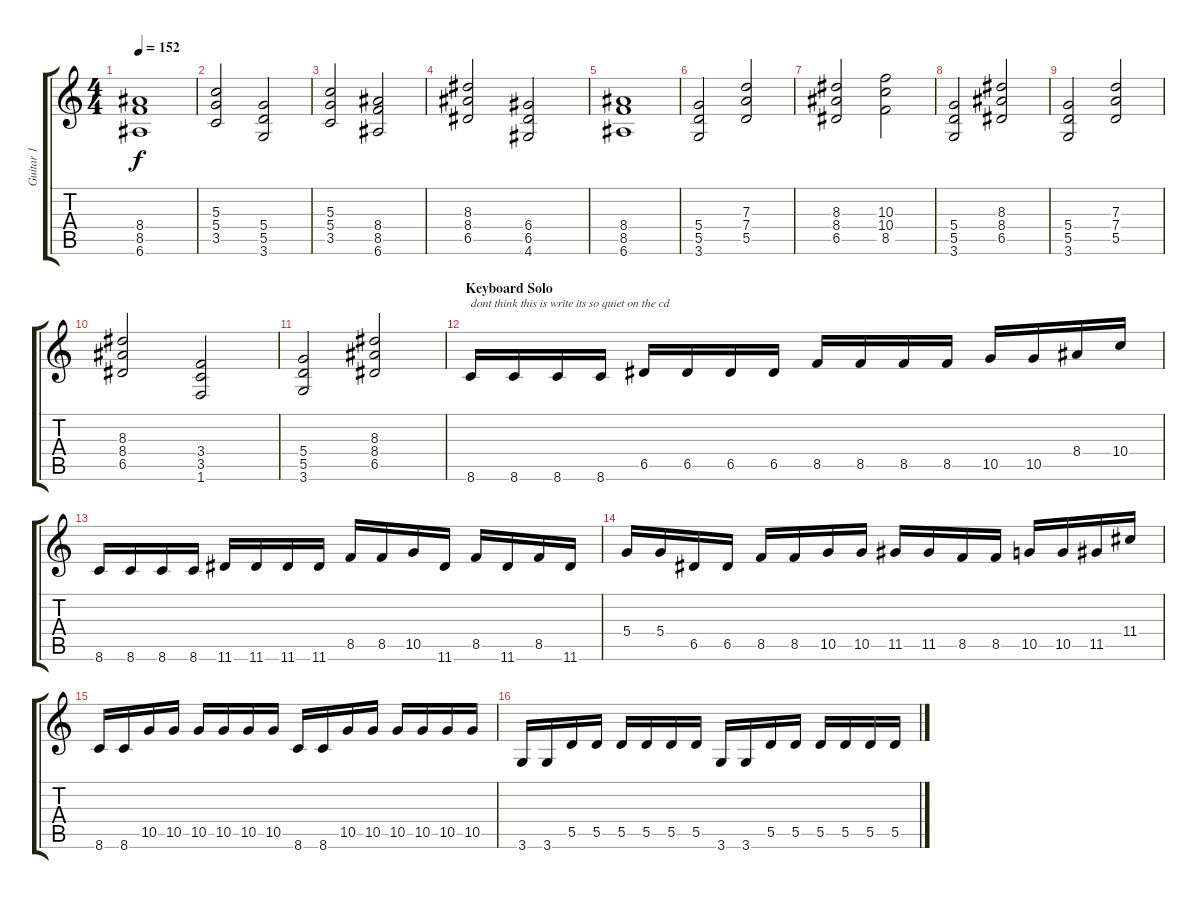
\track ("Guitar 1" "Guitar 1") {instrument distortionguitar}
\staff {score tabs}
\tuning (E4 B3 G3 D3 A2 E2) {hide}
\ts (4 4)
\tempo 152
\clef g2
\ks c
(8.4 8.5 6.6).1{dy f} |
(5.3 5.4 3.5).2{volume 13} (5.4 5.5 3.6).2 |
(5.3 5.4 3.5).2 (8.4 8.5 6.6).2 |
(8.3 8.4 6.5).2 (6.4 6.5 4.6).2 |
(8.4 8.5 6.6).1 |
(5.4 5.5 3.6).2 (7.3 7.4 5.5).2 |
(8.3 8.4 6.5).2 (10.3 10.4 8.5).2 |
(5.4 5.5 3.6).2 (8.3 8.4 6.5).2 |
(5.4 5.5 3.6).2 (7.3 7.4 5.5).2 |
(8.3 8.4 6.5).2 (3.4 3.5 1.6).2 |
(5.4 5.5 3.6).2 (8.3 8.4 6.5).2 |
\section ("" "Keyboard Solo")
8.6.16{txt "dont think this is write its so quiet on the cd" volume 9} 8.6.16 8.6.16 8.6.16 6.5.16 6.5.16 6.5.16 6.5.16 8.5.16 8.5.16 8.5.16 8.5.16 10.5.16 10.5.16 8.4.16 10.4.16 |
8.6.16 8.6.16 8.6.16 8.6.16 11.6.16 11.6.16 11.6.16 11.6.16 8.5.16 8.5.16 10.5.16 11.6.16 8.5.16 11.6.16 8.5.16 11.6.16 |
5.4.16 5.4.16 6.5.16 6.5.16 8.5.16 8.5.16 10.5.16 10.5.16 11.5.16 11.5.16 8.5.16 8.5.16 10.5.16 10.5.16 11.5.16 11.4.16 |
8.6.16 8.6.16 10.5.16 10.5.16 10.5.16 10.5.16 10.5.16 10.5.16 8.6.16 8.6.16 10.5.16 10.5.16 10.5.16 10.5.16 10.5.16 10.5.16 |
3.6.16 3.6.16 5.5.16 5.5.16 5.5.16 5.5.16 5.5.16 5.5.16 3.6.16 3.6.16 5.5.16 5.5.16 5.5.16 5.5.16 5.5.16 5.5.16
